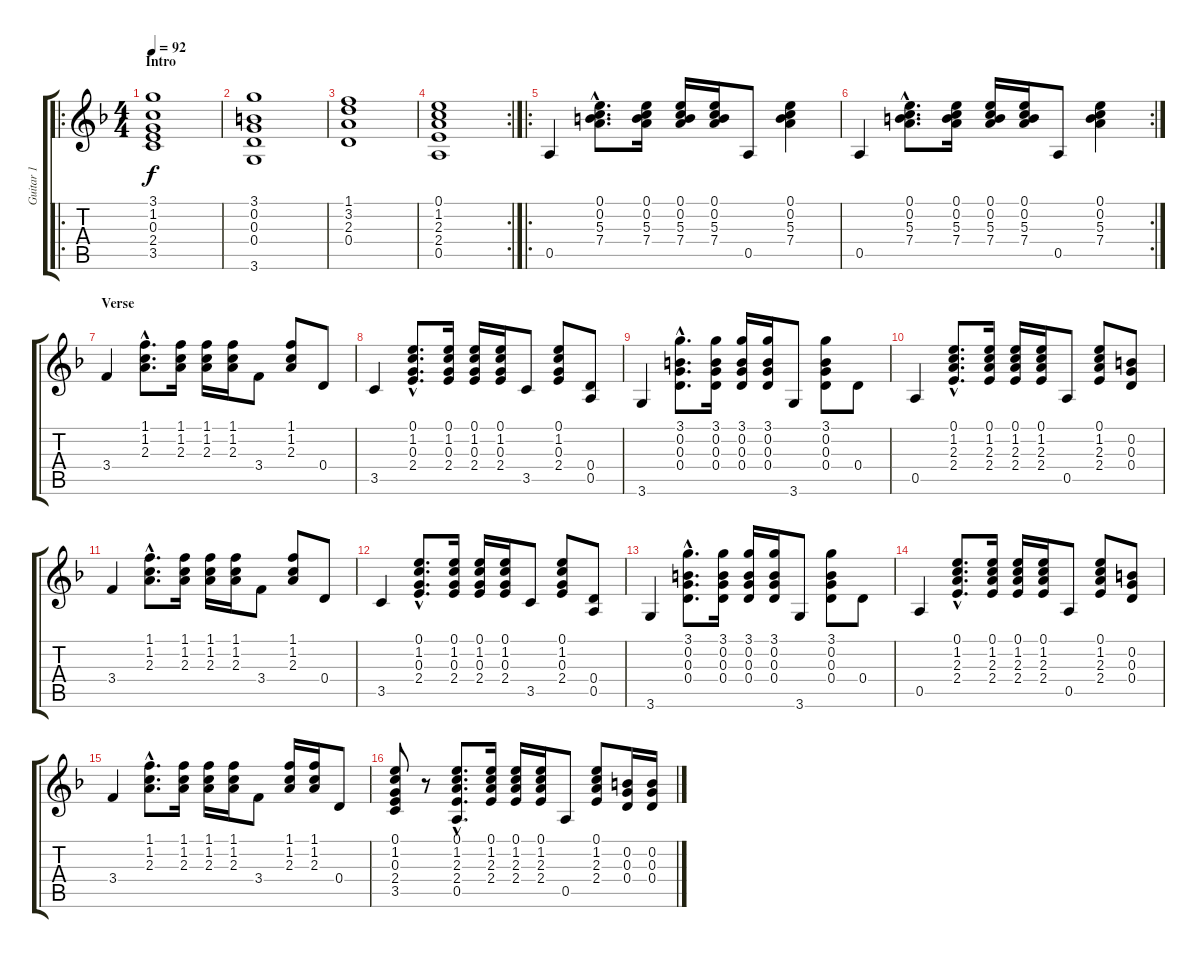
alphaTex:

\track ("Guitar 1" "Guitar 1") {instrument electricguitarclean}
\staff {score tabs}
\tuning (E4 B3 G3 D3 A2 E2) {hide}
\ro
\ts (4 4)
\section ("" "Intro")
\tempo 92
\clef g2
\ks f
(3.1 1.2 0.3 2.4 3.5).1{dy f volume 16 instrument electricguitarclean} |
(3.1 0.2 0.3 0.4 3.6).1 |
(1.1 3.2 2.3 0.4).1 |
\rc 2
(0.1 1.2 2.3 2.4 0.5).1 |
\ro
0.5.4{volume 9} (0.1{hac} 0.2{hac} 5.3{hac} 7.4{hac}).8{d} (0.1 0.2 5.3 7.4).16 (0.1 0.2 5.3 7.4).16 (0.1 0.2 5.3 7.4).16 0.5.8 (0.1 0.2 5.3 7.4).4 |
\rc 2
0.5.4 (0.1{hac} 0.2{hac} 5.3{hac} 7.4{hac}).8{d} (0.1 0.2 5.3 7.4).16 (0.1 0.2 5.3 7.4).16 (0.1 0.2 5.3 7.4).16 0.5.8 (0.1 0.2 5.3 7.4).4 |
\section ("" "Verse")
3.4.4 (1.1{hac} 1.2{hac} 2.3{hac}).8{d} (1.1 1.2 2.3).16 (1.1 1.2 2.3).16 (1.1 1.2 2.3).16 3.4.8 (1.1 1.2 2.3).8 0.4.8 |
3.5.4 (0.1{hac} 1.2{hac} 0.3{hac} 2.4{hac}).8{d} (0.1 1.2 0.3 2.4).16 (0.1 1.2 0.3 2.4).16 (0.1 1.2 0.3 2.4).16 3.5.8 (0.1 1.2 0.3 2.4).8 (0.4 0.5).8 |
3.6.4 (3.1{hac} 0.2{hac} 0.3{hac} 0.4{hac}).8{d} (3.1 0.2 0.3 0.4).16 (3.1 0.2 0.3 0.4).16 (3.1 0.2 0.3 0.4).16 3.6.8 (3.1 0.2 0.3 0.4).8 0.4.8 |
0.5.4 (0.1{hac} 1.2{hac} 2.3{hac} 2.4{hac}).8{d} (0.1 1.2 2.3 2.4).16 (0.1 1.2 2.3 2.4).16 (0.1 1.2 2.3 2.4).16 0.5.8 (0.1 1.2 2.3 2.4).8 (0.2 0.3 0.4).8 |
3.4.4 (1.1{hac} 1.2{hac} 2.3{hac}).8{d} (1.1 1.2 2.3).16 (1.1 1.2 2.3).16 (1.1 1.2 2.3).16 3.4.8 (1.1 1.2 2.3).8 0.4.8 |
3.5.4 (0.1{hac} 1.2{hac} 0.3{hac} 2.4{hac}).8{d} (0.1 1.2 0.3 2.4).16 (0.1 1.2 0.3 2.4).16 (0.1 1.2 0.3 2.4).16 3.5.8 (0.1 1.2 0.3 2.4).8 (0.4 0.5).8 |
3.6.4 (3.1{hac} 0.2{hac} 0.3{hac} 0.4{hac}).8{d} (3.1 0.2 0.3 0.4).16 (3.1 0.2 0.3 0.4).16 (3.1 0.2 0.3 0.4).16 3.6.8 (3.1 0.2 0.3 0.4).8 0.4.8 |
0.5.4 (0.1{hac} 1.2{hac} 2.3{hac} 2.4{hac}).8{d} (0.1 1.2 2.3 2.4).16 (0.1 1.2 2.3 2.4).16 (0.1 1.2 2.3 2.4).16 0.5.8 (0.1 1.2 2.3 2.4).8 (0.2 0.3 0.4).8 |
3.4.4 (1.1{hac} 1.2{hac} 2.3{hac}).8{d} (1.1 1.2 2.3).16 (1.1 1.2 2.3).16 (1.1 1.2 2.3).16 3.4.8 (1.1 1.2 2.3).16 (1.1 1.2 2.3).16 0.4.8 |
(0.1 1.2 0.3 2.4 3.5).8 r.8 (0.1{hac} 1.2{hac} 2.3{hac} 2.4{hac} 0.5{hac}).8{d} (0.1 1.2 2.3 2.4).16 (0.1 1.2 2.3 2.4).16 (0.1 1.2 2.3 2.4).16 0.5.8 (0.1 1.2 2.3 2.4).8 (0.2 0.3 0.4).16 (0.2 0.3 0.4).16
